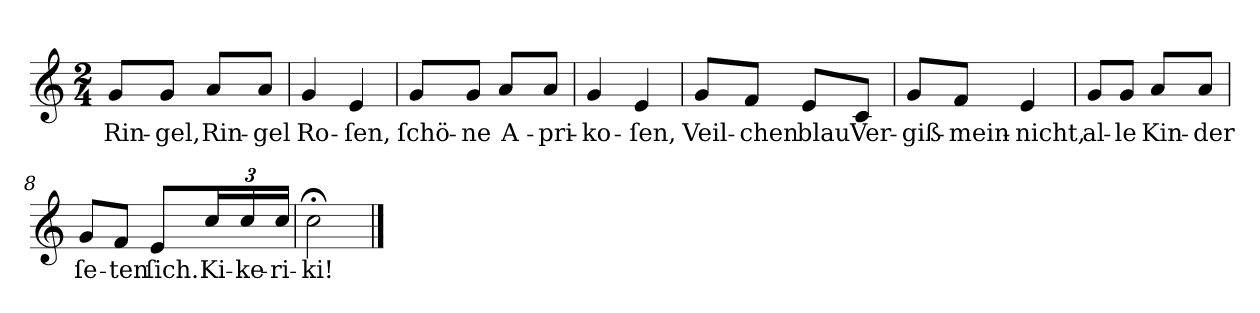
**kern	**text
*part1	*part1
*staff1	*staff1
*clefG2	*
*k[]	*
*C:	*
*M2/4	*
=1	=1
8g/L	Rin-
8g/J	-gel,
8a/L	Rin-
8a/J	-gel
=2	=2
4g	Ro-
4e	-ſen,
=3	=3
8g/L	ſchö-
8g/J	-ne
8a/L	A-
8a/J	-pri-
=4	=4
4g	-ko-
4e	-ſen,
=5	=5
8g/L	Veil-
8f/J	-chen
8e/L	blau
8c/J	Ver-
=6	=6
8g/L	-giß-
8f/J	-mein-
4e	-nicht,
=7	=7
8g/L	al-
8g/J	-le
8a/L	Kin-
8a/J	-der
=8	=8
8g/L	ſe-
8f/J	-ten
8e/L	ſich.
24cc/L	Ki-
24cc/	-ke-
24cc/JJ	-ri-
=9	=9
2cc;<	-ki!
==	==
*-	*-
